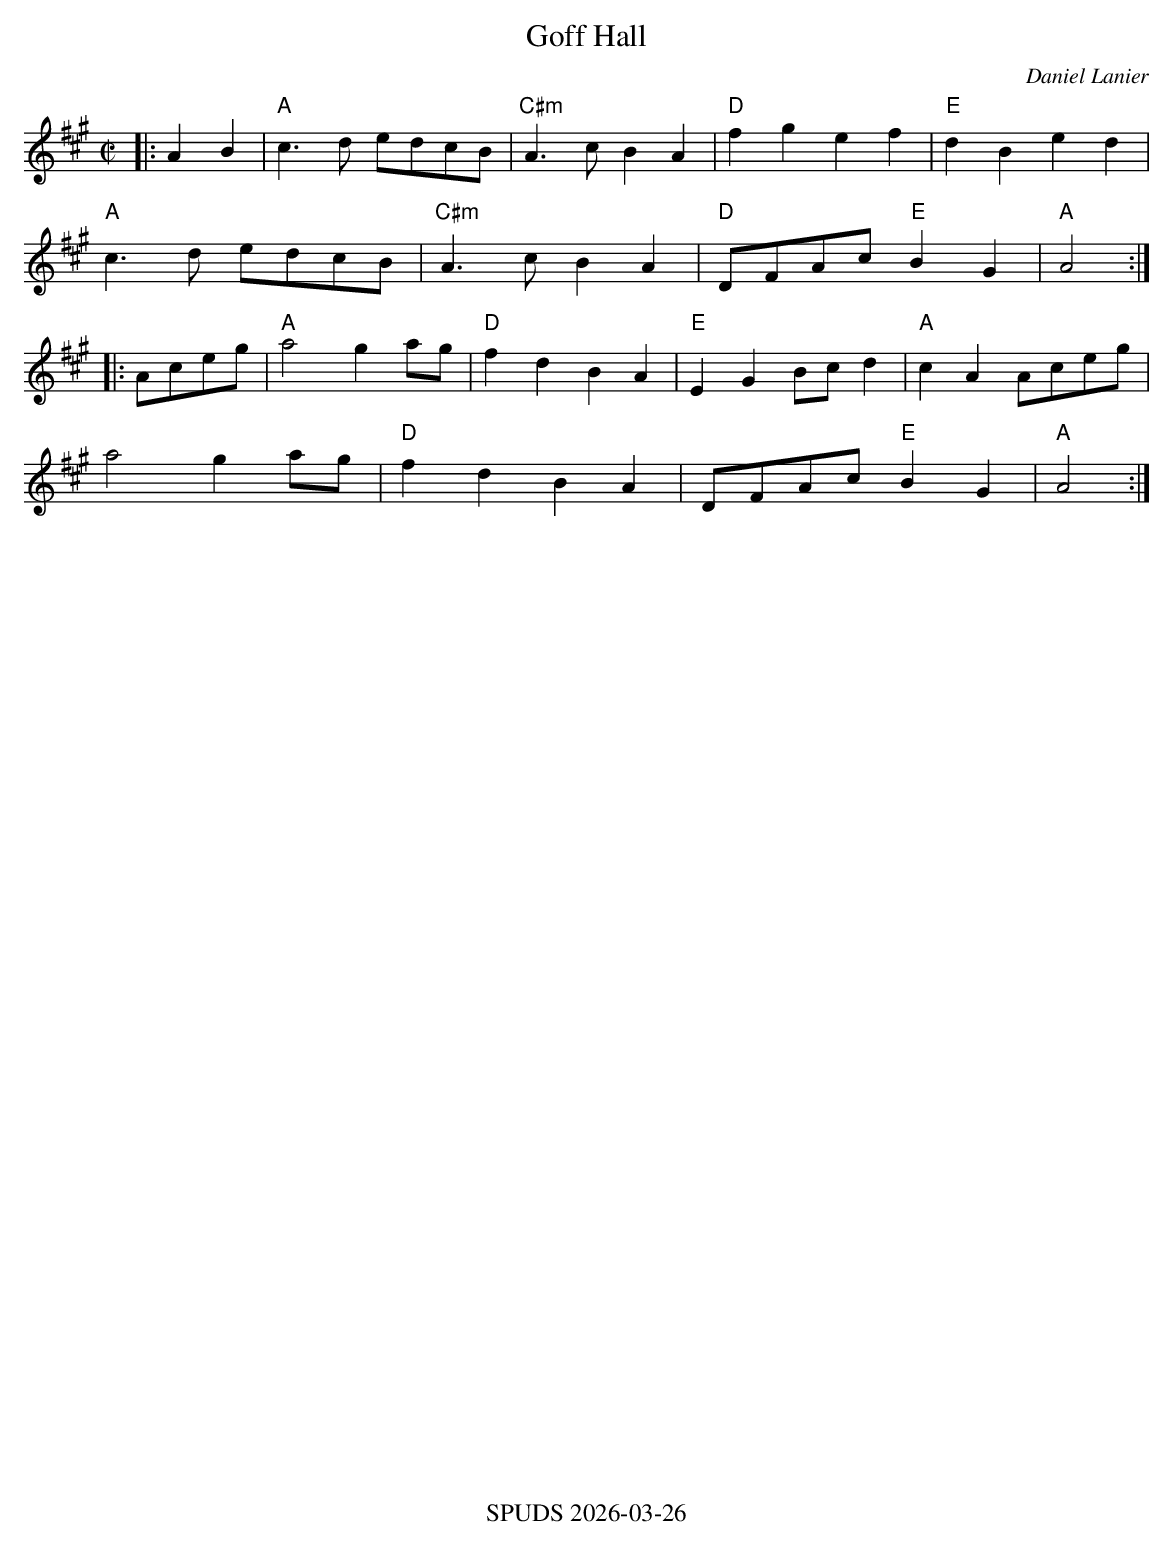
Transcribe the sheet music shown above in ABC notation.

X:1
T:Goff Hall
C:Daniel Lanier
M:C|
L:1/8
K:A
|:A2 B2 |"A"c3 d edcB |"C#m"A3 c B2 A2 |"D"f2 g2 e2 f2 |"E"d2 B2 e2 d2 |
"A"c3 d edcB |"C#m"A3 c B2 A2 |"D"DFAc "E"B2 G2 |"A"A4 :|]
|:Aceg |"A"a4 g2 ag |"D"f2 d2 B2 A2 |"E"E2 G2 Bc d2 |"A"c2 A2 Aceg |
a4 g2 ag |"D"f2 d2 B2 A2 |DFAc "E"B2 G2 |"A"A4 :|]
